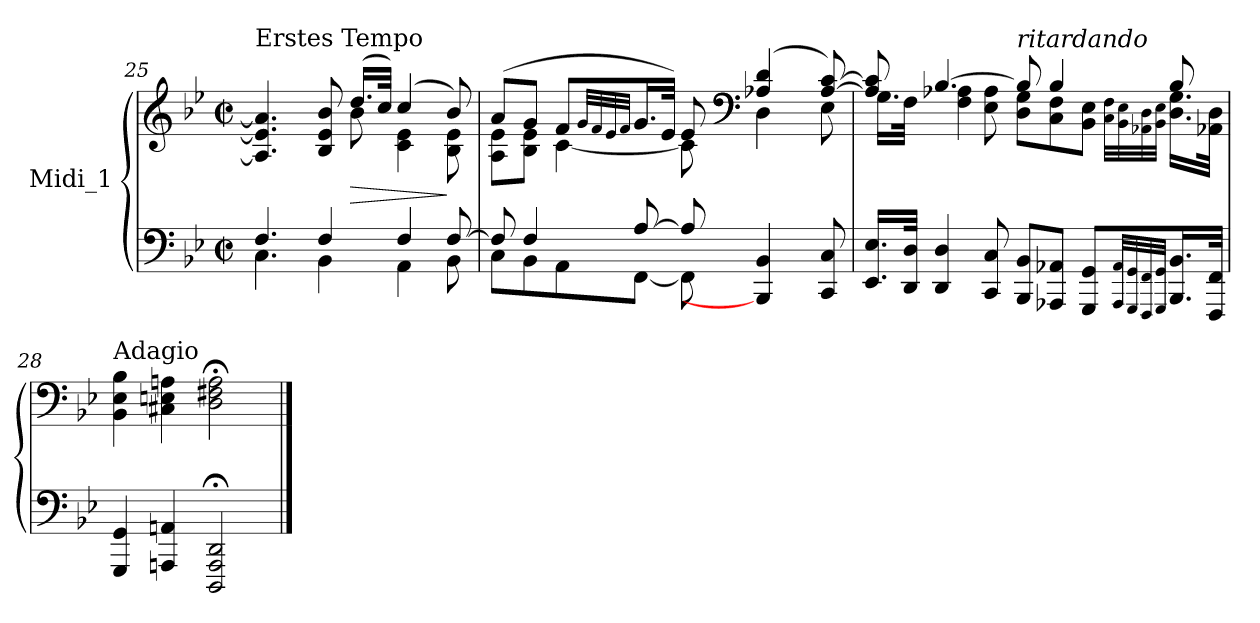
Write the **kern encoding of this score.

**kern	**kern	**dynam
*part1	*part1	*part1
*staff2	*staff1	*staff1/2
*I"Midi_1	*	*
*clefF4	*clefG2	*
*k[b-e-]	*k[b-e-]	*
*B-:	*B-:	*
*M2/2	*M2/2	*
*met(c|)	*met(c|)	*
=25	=25	=25
*^	*^	*
*	*^	*	*	*
!	!	!	!LO:TX:a:t=Erstes Tempo	!	!
4.F/	4.C\	2ryy	4.A/] 4.e-/] 4.a/]	2ryy	.
4F/	4BB-\	.	8B-/ 8e-/ 8b-/	.	.
!	!	!	!	!	!LO:HP:b
.	.	2ryy	(16.dd/LL	8b-\	>
.	.	.	32cc/JJk)	.	.
4F/	4AA\	.	(>4cc/	4c\ 4e-\	.
[8F/	8BB-\	.	8b-/)	8B-\ 8e-\	]
*	*v	*v	*	*	*
!!LO:LB:g=z	!!
=26	=26	=26	=26	=26
8F/]	8C\L	(>8a/L	8A\ 8e-\L	.
4F/	8BB-\	8g/J	8B-\ 8e-\J	.
.	8AA\	8f/L	[4c\	.
.	.	32qg/LLL	.	.
.	.	32qf/	.	.
.	.	32qe-/	.	.
.	.	32qf/JJJ	.	.
[8A/	[8FF\J	16.g/L	.	.
.	.	32e-i/JJk)	.	.
8A/]	8FF\]	8e-/	8c\]	.
*	*	*clefF4	*	*
4BBB-/] 4BB-/	8ryy	(>4A-X/ 4d/	4D\	.
.	4ryy	.	.	.
8CC/ 8C/	.	[8A-/ [8c/)	8E-\	.
=27	=27	=27	=27	=27
16.EE-/ 16.E-/LL	2ryy	8A-/] 8c/]	16.G\LL	.
32DD/ 32D/JJk	.	.	32F\JJk	.
4DD/ 4D/	.	[4.B-/	4F\ 4A-X\	.
8CC/ 8C/	.	.	8E-\ 8A-\	.
!	!	!LO:TX:a:i:t=ritardando	!	!
8BBB-/ 8BB-/L	2ryy	8B-/]	8D\ 8G\L	.
8AAA-X/ 8AA-X/J	.	4B-/	8C\ 8F\	.
8GGG/ 8GG/L	.	.	8BB-\ 8E-\J	.
32qAAA-/ 32qAA-/LLL	.	.	32qC\ 32qF\LLL	.
32qGGG/ 32qGG/	.	.	32qBB-\ 32qE-\	.
32qFFF/ 32qFF/	.	.	32qAA-X\ 32qD\	.
32qGGG/ 32qGG/JJJ	.	.	32qBB-\ 32qE-\JJJ	.
16.BBB-/ 16.BB-/L	.	8B-/	16.D\ 16.G\LL	.
32FFF/ 32FF/JJk	.	.	32AA-i\ 32D\JJk	.
=28	=28	=28	=28	=28
!	!	!LO:TX:a:t=Adagio	!	!
4GGG/ 4GG/	2ryy	4BB-\ 4E-\ 4B-\	2ryy	.
4AAAni/ 4AAni/	.	4C#X\ 4En\ 4Ani\	.	.
2DDD/;< 2AAA/;< 2DD/;<	2ryy	2D\; 2F#X\; 2A\;	2ryy	.
*v	*v	*	*	*
*	*v	*v	*
==	==	==
*-	*-	*-
